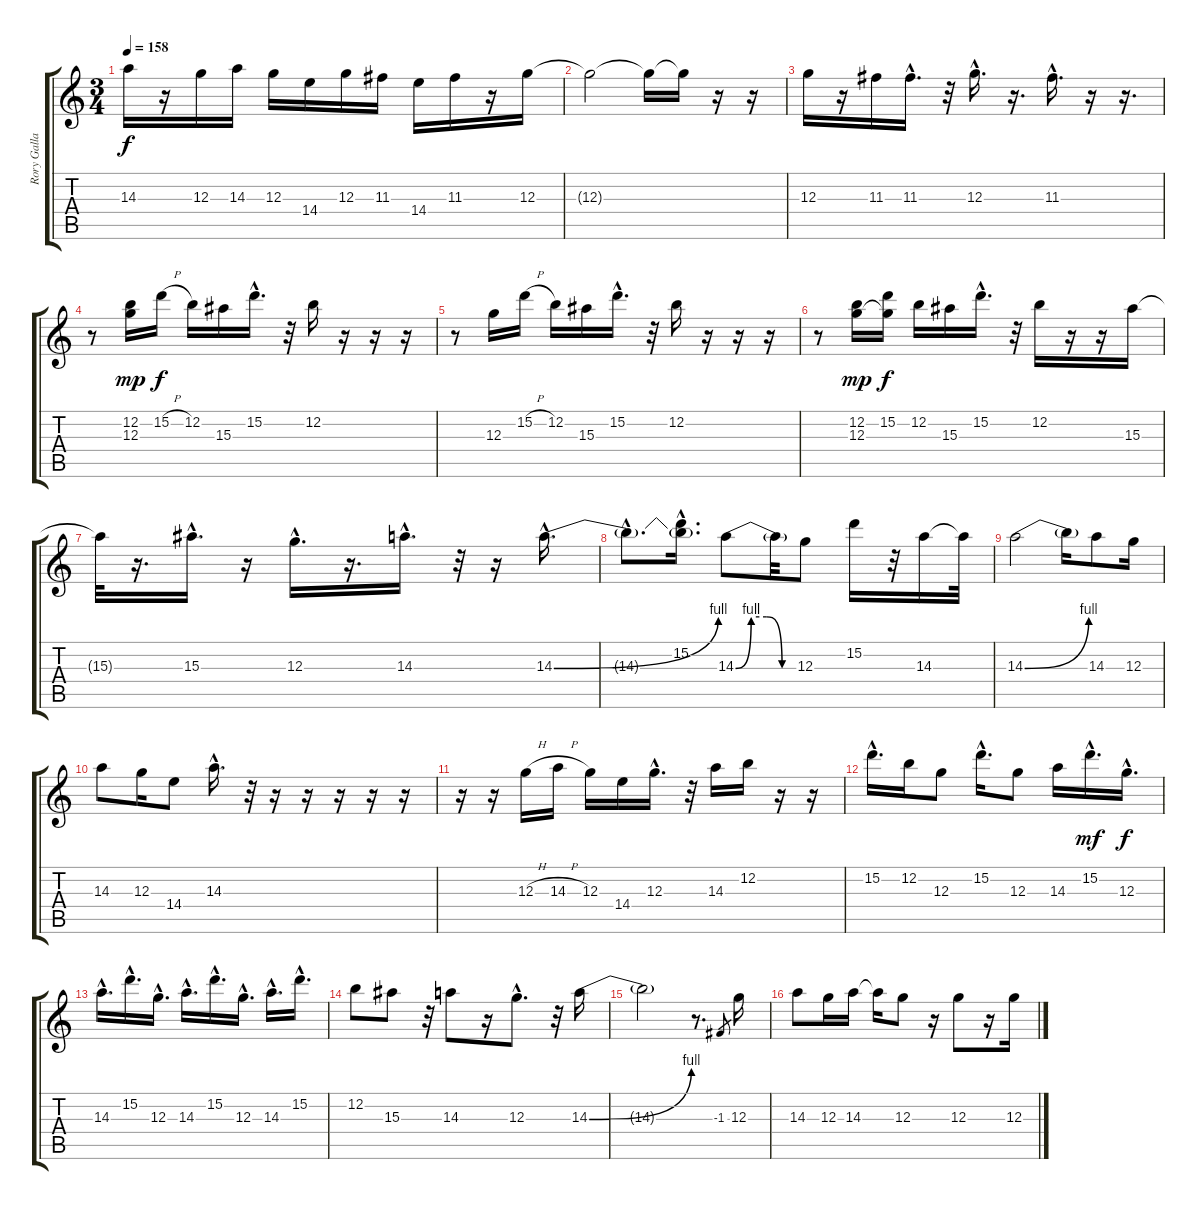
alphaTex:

\track ("Rory Gallagher" "Rory Galla") {instrument overdrivenguitar}
\staff {score tabs}
\tuning (E4 B3 G3 D3 A2 E2) {hide}
\ts (3 4)
\tempo 158
\clef g2
\ks c
14.3.16{dy f} r.16 12.3.16 14.3.16 12.3.16 14.4.16 12.3.16 11.3.16 14.4.16 11.3.16 r.16 12.3.16 |
12.3{t}.2 12.3{t}.16 12.3{t}.16 r.16 r.16 |
12.3.16 r.16 11.3.16 11.3{hac}.16{d} r.32 12.3{hac}.16{d} r.16{d} 11.3{hac}.16{d} r.16 r.16{d} |
r.8 (12.2 12.3).16{dy mp} 15.2{h}.16{dy f} 12.2.16 15.3.16 15.2{hac}.16{d} r.32 12.2.16 r.16 r.16 r.16 |
r.8 12.3.16 15.2{h}.16 12.2.16 15.3.16 15.2{hac}.16{d} r.32 12.2.16 r.16 r.16 r.16 |
r.8 (12.2 12.3).16{dy mp} (15.2 12.3{t}).16{dy f} 12.2.16 15.3.16 15.2{hac}.16{d} r.32 12.2.16 r.16 r.16 15.3.16 |
15.3{t}.32 r.16{d} 15.3{hac}.16{d} r.16 12.3{hac}.16{d} r.16{d} 14.3{hac}.16{d} r.32 r.16 14.3{be (bend 0 0 60 4) hac}.16{d} |
14.3{hac t}.8{d} (15.2{hac} 14.3{hac t}).16{d} 14.3{be (custom 0 0 15 4 30 4 45 0 60 0)}.8 14.3{t}.32 12.3.8 15.2.16 r.32 14.3.16 14.3{t}.32 |
14.3{be (bend 0 0 60 4)}.2 14.3{t}.16 14.3.8 12.3.16 |
14.3.8 12.3.16 14.4.8 14.3{hac}.16{d} r.32 r.16 r.16 r.16 r.16 r.16 |
r.16 r.16 12.3{h}.16 14.3{h}.16 12.3.16 14.4.16 12.3{hac}.16{d} r.32 14.3.16 12.2.16 r.16 r.16 |
15.2{hac}.16{d} 12.2.16 12.3.8 15.2{hac}.16{d} 12.3.8 14.3.16 15.2{hac}.16{d dy mf} 12.3{hac}.16{d dy f} |
14.3{hac}.16{d} 15.2{hac}.16{d} 12.3{hac}.16{d} 14.3{hac}.16{d} 15.2{hac}.16{d} 12.3{hac}.16{d} 14.3{hac}.16{d} 15.2{hac}.16{d} |
12.2.8 15.3.8 r.32 14.3.8 r.16 12.3{hac}.8{d} r.32 14.3{be (bend 0 0 60 4)}.16 |
14.3{t}.2 r.8{d} -1.3.8{gr} 12.3.16 |
14.3.8 12.3.16 14.3.16 14.3{t}.16 12.3.8 r.16 12.3.8{instrument guitarharmonics} r.16 12.3.16
